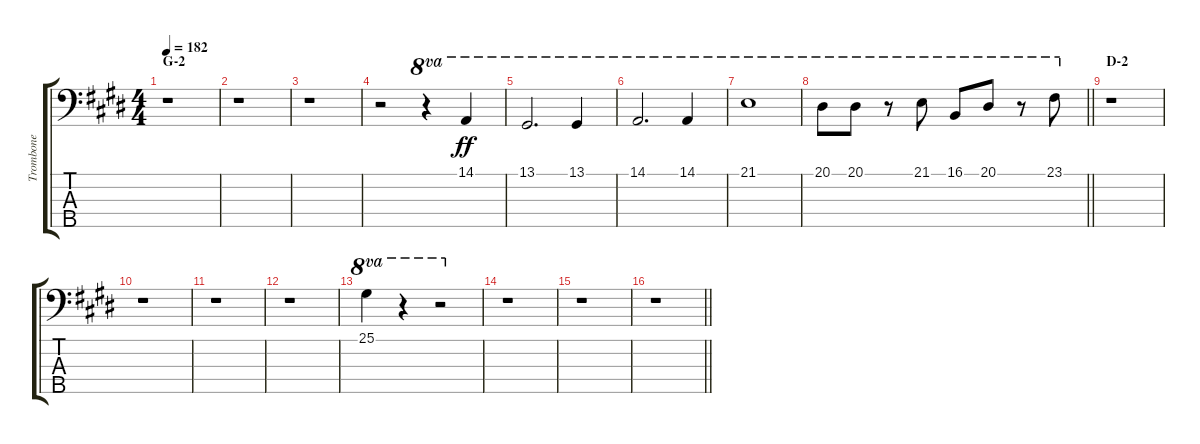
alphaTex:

\track ("Trombone" "Trombone") {instrument trombone}
\staff {score tabs}
\tuning (G2 D2 A1 E1 B0) {hide}
\ts (4 4)
\section ("" "G-2")
\tempo 182
\clef f4
\ks e
r.1{dy ff} |
r.1 |
r.1 |
r.2 r.4{ot 8va} 14.1.4{ot 8va} |
13.1.2{d ot 8va} 13.1.4{ot 8va} |
14.1.2{d ot 8va} 14.1.4{ot 8va} |
21.1.1{ot 8va} |
\barLineRight lightlight
20.1.8{ot 8va} 20.1.8{ot 8va} r.8{ot 8va} 21.1.8{ot 8va} 16.1.8{ot 8va} 20.1.8{ot 8va} r.8{ot 8va} 23.1.8{ot 8va} |
\section ("" "D-2")
r.1 |
r.1 |
r.1 |
r.1 |
25.1.4{ot 8va} r.4{ot 8va} r.2{ot 8va} |
r.1 |
r.1 |
\barLineRight lightlight
r.1
